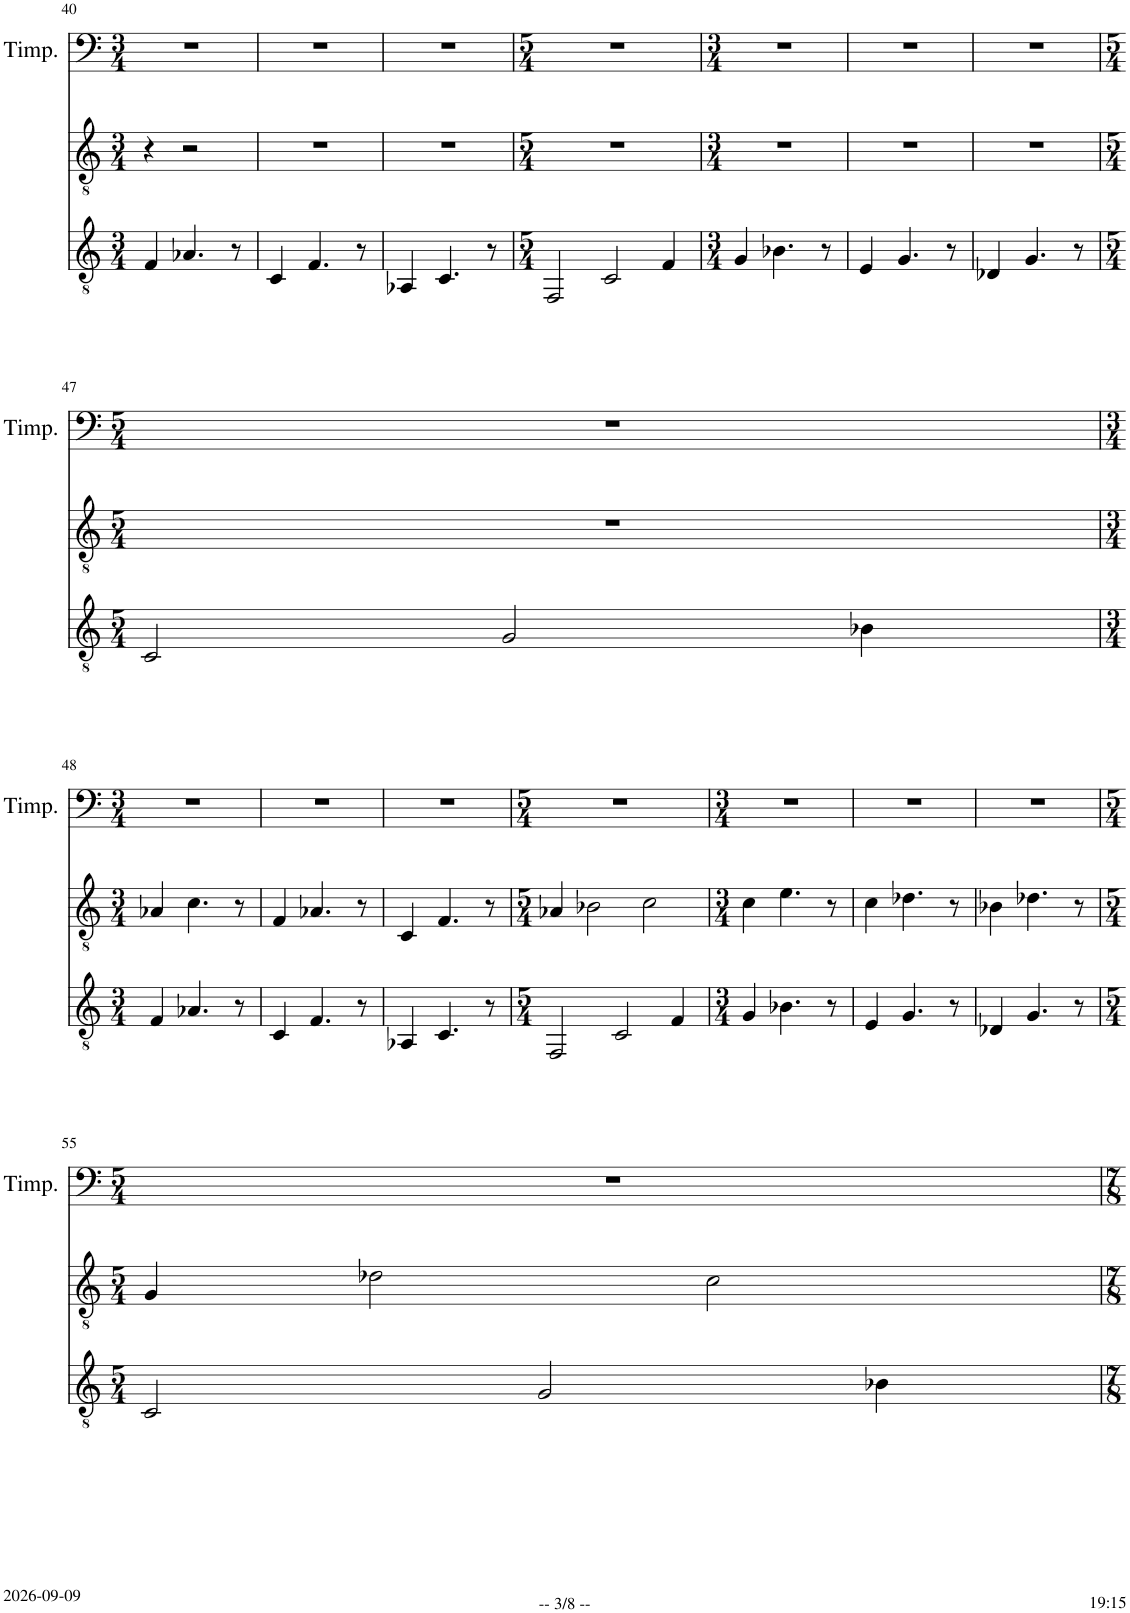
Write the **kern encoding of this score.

**kern	**kern	**kern
*part3	*part2	*part1
*staff3	*staff2	*staff1
*I"Violoncello	*I"Viola	*I"Timpani
*I'Vc	*I'Vla	*I'Timp.
!!LO:PB:g=z
*clefGv2	*clefGv2	*clefF4
*k[]	*k[]	*k[]
*M3/4	*M3/4	*M3/4
=40	=40	=40
4F/	4r	2.r
4.A-X/	2r	.
8r	.	.
=41	=41	=41
4C/	2.r	2.r
4.F/	.	.
8r	.	.
=42	=42	=42
4AA-X/	2.r	2.r
4.C/	.	.
8r	.	.
=43	=43	=43
*M5/4	*M5/4	*M5/4
2FF/	4%5r	4%5r
2C/	.	.
4F/	.	.
=44	=44	=44
*M3/4	*M3/4	*M3/4
4G/	2.r	2.r
4.B-X\	.	.
8r	.	.
=45	=45	=45
4E/	2.r	2.r
4.G/	.	.
8r	.	.
=46	=46	=46
4D-X/	2.r	2.r
4.G/	.	.
8r	.	.
!!LO:LB:g=z
=47	=47	=47
*M5/4	*M5/4	*M5/4
2C/	4%5r	4%5r
2G/	.	.
4B-X\	.	.
!!LO:LB:g=z
=48	=48	=48
*M3/4	*M3/4	*M3/4
4F/	4A-X/	2.r
4.A-X/	4.c\	.
8r	8r	.
=49	=49	=49
4C/	4F/	2.r
4.F/	4.A-X/	.
8r	8r	.
=50	=50	=50
4AA-X/	4C/	2.r
4.C/	4.F/	.
8r	8r	.
=51	=51	=51
*M5/4	*M5/4	*M5/4
2FF/	4A-X/	4%5r
.	2B-X\	.
2C/	.	.
.	2c\	.
4F/	.	.
=52	=52	=52
*M3/4	*M3/4	*M3/4
4G/	4c\	2.r
4.B-X\	4.e\	.
8r	8r	.
=53	=53	=53
4E/	4c\	2.r
4.G/	4.d-X\	.
8r	8r	.
=54	=54	=54
4D-X/	4B-X\	2.r
4.G/	4.d-X\	.
8r	8r	.
!!LO:LB:g=z
=55	=55	=55
*M5/4	*M5/4	*M5/4
2C/	4G/	4%5r
.	2d-X\	.
2G/	.	.
.	2c\	.
4B-X\	.	.
=	=	=
*-	*-	*-
